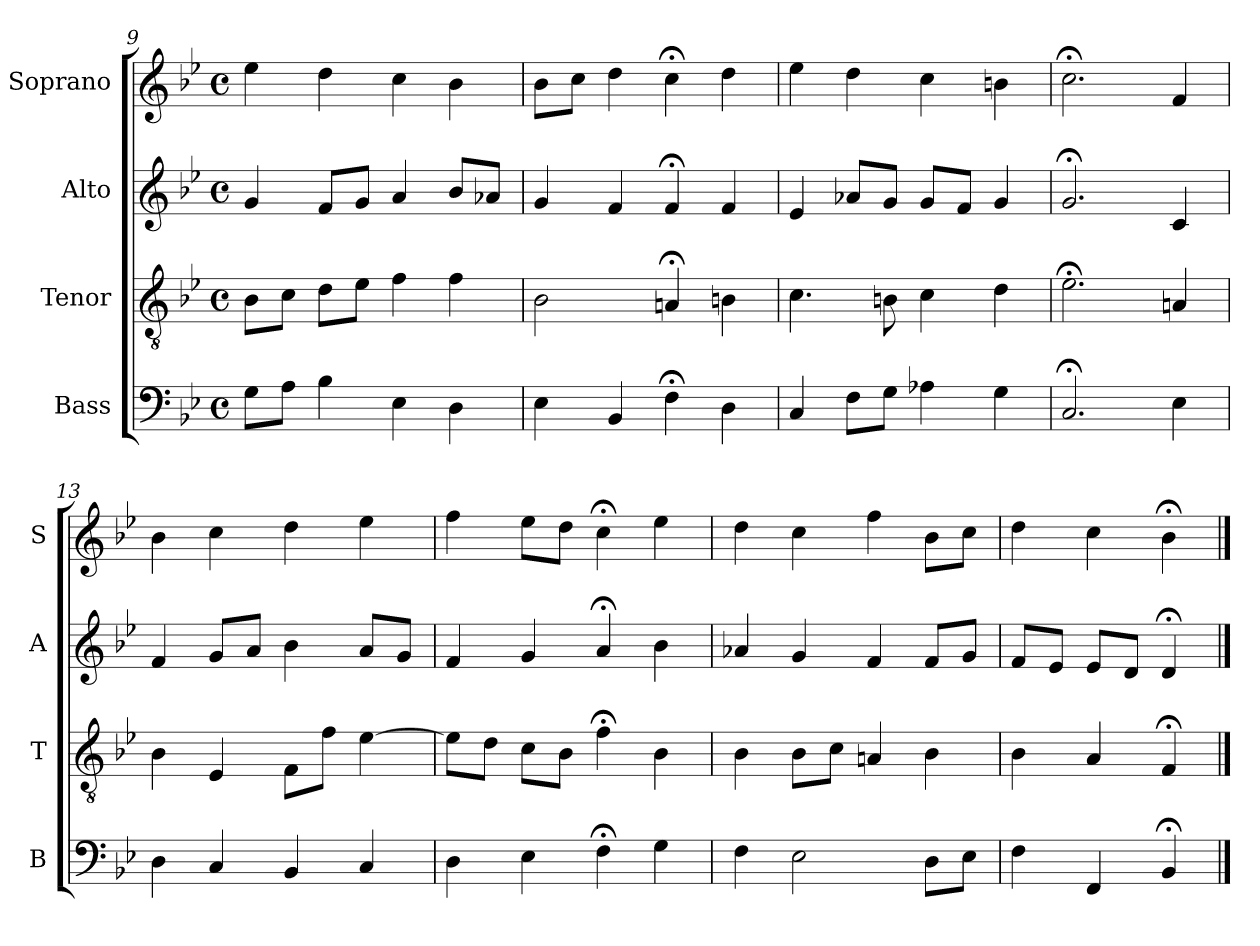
**kern	**kern	**kern	**kern
*part4	*part3	*part2	*part1
*staff4	*staff3	*staff2	*staff1
*I"Bass	*I"Tenor	*I"Alto	*I"Soprano
*I'B	*I'T	*I'A	*I'S
*clefF4	*clefGv2	*clefG2	*clefG2
*k[b-e-]	*k[b-e-]	*k[b-e-]	*k[b-e-]
*B-:	*B-:	*B-:	*B-:
*M4/4	*M4/4	*M4/4	*M4/4
*met(c)	*met(c)	*met(c)	*met(c)
=9	=9	=9	=9
8GL	8B-L	4g	4ee-
8AJ	8cJ	.	.
4B-	8dL	8fL	4dd
.	8e-J	8gJ	.
4E-	4f	4a	4cc
4D	4f	8b-L	4b-
.	.	8a-XJ	.
=10	=10	=10	=10
4E-	2B-	4g	8b-L
.	.	.	8ccJ
4BB-	.	4f	4dd
4F;<	4An;<	4f;<	4cc;<
4D	4Bn	4f	4dd
=11	=11	=11	=11
4C	4.c	4e-	4ee-
8FL	.	8a-XL	4dd
8GJ	8Bn	8gJ	.
4A-X	4c	8gL	4cc
.	.	8fJ	.
4G	4d	4g	4bn
=12	=12	=12	=12
2.C;<	2.e-;<	2.g;<	2.cc;<
4E-	4An	4c	4f
=13	=13	=13	=13
4D	4B-	4f	4b-
4C	4E-	8gL	4cc
.	.	8aJ	.
4BB-	8FL	4b-	4dd
.	8fJ	.	.
4C	[4e-	8aL	4ee-
.	.	8gJ	.
=14	=14	=14	=14
4D	8e-L]	4f	4ff
.	8dJ	.	.
4E-	8cL	4g	8ee-L
.	8B-J	.	8ddJ
4F;<	4f;<	4a;<	4cc;<
4G	4B-	4b-	4ee-
=15	=15	=15	=15
4F	4B-	4a-X	4dd
2E-	8B-L	4g	4cc
.	8cJ	.	.
.	4An	4f	4ff
8DL	4B-	8fL	8b-L
8E-J	.	8gJ	8ccJ
=16	=16	=16	=16
4Fi	4B-i	8fiL	4ddi
.	.	8e-J	.
4FF	4A	8e-L	4cc
.	.	8dJ	.
4BB-;<	4F;<	4d;<	4b-;<
==	==	==	==
*-	*-	*-	*-
